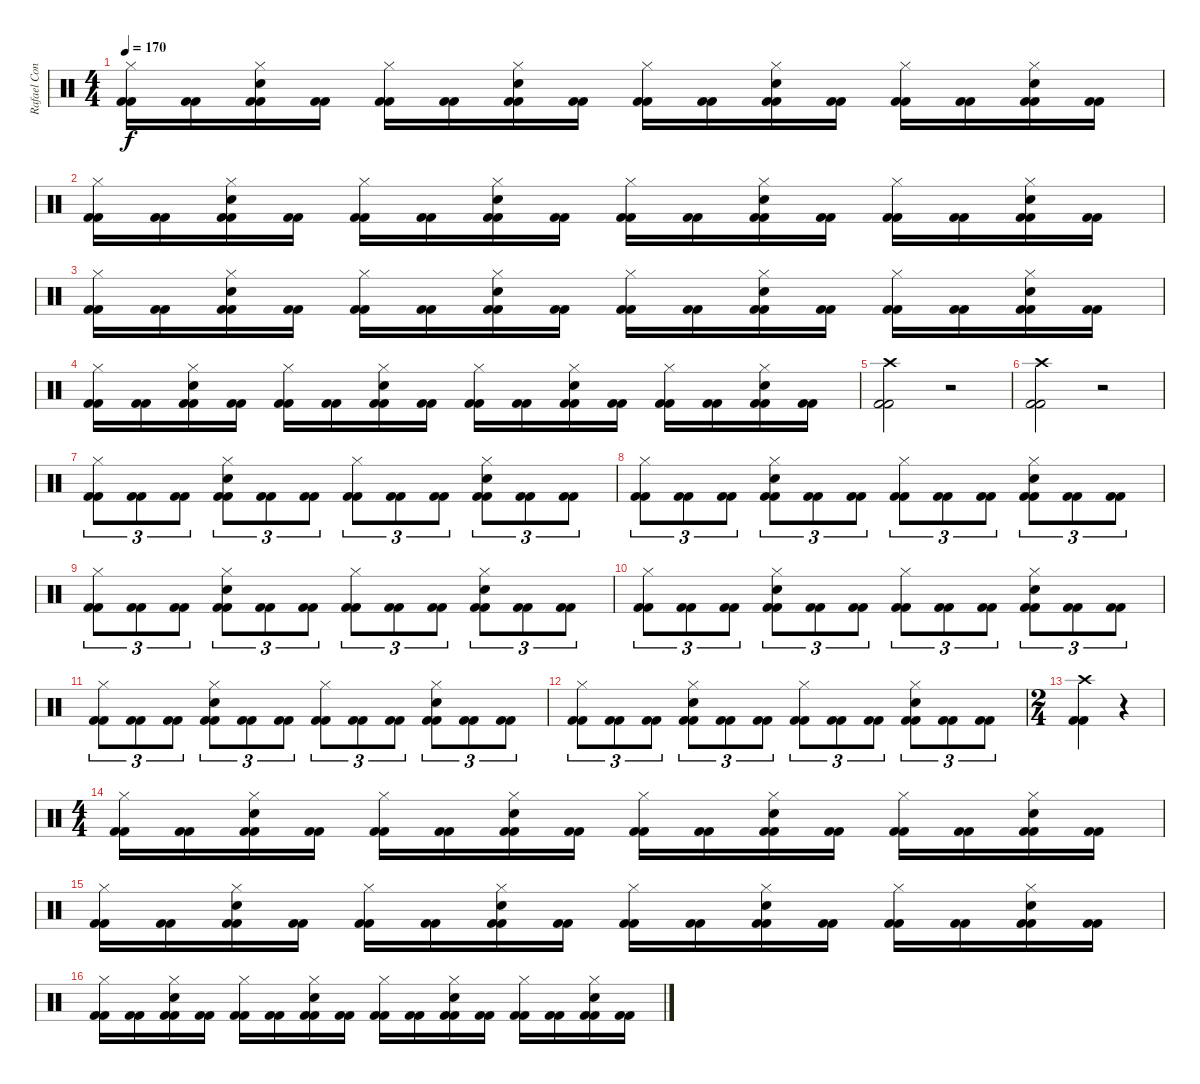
\track ("Rafael Confessori" "Rafael Con") {instrument percussion}
\staff {score}
\articulation defaults
\ts (4 4)
\tempo 170
\clef neutral
\ks c
("Hi-Hat (closed)" "Kick (hit) 2" "Kick (hit) 2").16{dy f} ("Kick (hit) 2" "Kick (hit) 2").16 ("Hi-Hat (closed)" "Kick (hit) 2" "Kick (hit) 2" "Snare (hit) 2").16 ("Kick (hit) 2" "Kick (hit) 2").16 ("Hi-Hat (closed)" "Kick (hit) 2" "Kick (hit) 2").16 ("Kick (hit) 2" "Kick (hit) 2").16 ("Hi-Hat (closed)" "Kick (hit) 2" "Kick (hit) 2" "Snare (hit) 2").16 ("Kick (hit) 2" "Kick (hit) 2").16 ("Hi-Hat (closed)" "Kick (hit) 2" "Kick (hit) 2").16 ("Kick (hit) 2" "Kick (hit) 2").16 ("Hi-Hat (closed)" "Kick (hit) 2" "Kick (hit) 2" "Snare (hit) 2").16 ("Kick (hit) 2" "Kick (hit) 2").16 ("Hi-Hat (closed)" "Kick (hit) 2" "Kick (hit) 2").16 ("Kick (hit) 2" "Kick (hit) 2").16 ("Hi-Hat (closed)" "Kick (hit) 2" "Kick (hit) 2" "Snare (hit) 2").16 ("Kick (hit) 2" "Kick (hit) 2").16 |
("Hi-Hat (closed)" "Kick (hit) 2" "Kick (hit) 2").16 ("Kick (hit) 2" "Kick (hit) 2").16 ("Hi-Hat (closed)" "Kick (hit) 2" "Kick (hit) 2" "Snare (hit) 2").16 ("Kick (hit) 2" "Kick (hit) 2").16 ("Hi-Hat (closed)" "Kick (hit) 2" "Kick (hit) 2").16 ("Kick (hit) 2" "Kick (hit) 2").16 ("Hi-Hat (closed)" "Kick (hit) 2" "Kick (hit) 2" "Snare (hit) 2").16 ("Kick (hit) 2" "Kick (hit) 2").16 ("Hi-Hat (closed)" "Kick (hit) 2" "Kick (hit) 2").16 ("Kick (hit) 2" "Kick (hit) 2").16 ("Hi-Hat (closed)" "Kick (hit) 2" "Kick (hit) 2" "Snare (hit) 2").16 ("Kick (hit) 2" "Kick (hit) 2").16 ("Hi-Hat (closed)" "Kick (hit) 2" "Kick (hit) 2").16 ("Kick (hit) 2" "Kick (hit) 2").16 ("Hi-Hat (closed)" "Kick (hit) 2" "Kick (hit) 2" "Snare (hit) 2").16 ("Kick (hit) 2" "Kick (hit) 2").16 |
("Hi-Hat (closed)" "Kick (hit) 2" "Kick (hit) 2").16 ("Kick (hit) 2" "Kick (hit) 2").16 ("Hi-Hat (closed)" "Kick (hit) 2" "Kick (hit) 2" "Snare (hit) 2").16 ("Kick (hit) 2" "Kick (hit) 2").16 ("Hi-Hat (closed)" "Kick (hit) 2" "Kick (hit) 2").16 ("Kick (hit) 2" "Kick (hit) 2").16 ("Hi-Hat (closed)" "Kick (hit) 2" "Kick (hit) 2" "Snare (hit) 2").16 ("Kick (hit) 2" "Kick (hit) 2").16 ("Hi-Hat (closed)" "Kick (hit) 2" "Kick (hit) 2").16 ("Kick (hit) 2" "Kick (hit) 2").16 ("Hi-Hat (closed)" "Kick (hit) 2" "Kick (hit) 2" "Snare (hit) 2").16 ("Kick (hit) 2" "Kick (hit) 2").16 ("Hi-Hat (closed)" "Kick (hit) 2" "Kick (hit) 2").16 ("Kick (hit) 2" "Kick (hit) 2").16 ("Hi-Hat (closed)" "Kick (hit) 2" "Kick (hit) 2" "Snare (hit) 2").16 ("Kick (hit) 2" "Kick (hit) 2").16 |
("Hi-Hat (closed)" "Kick (hit) 2" "Kick (hit) 2").16 ("Kick (hit) 2" "Kick (hit) 2").16 ("Hi-Hat (closed)" "Kick (hit) 2" "Kick (hit) 2" "Snare (hit) 2").16 ("Kick (hit) 2" "Kick (hit) 2").16 ("Hi-Hat (closed)" "Kick (hit) 2" "Kick (hit) 2").16 ("Kick (hit) 2" "Kick (hit) 2").16 ("Hi-Hat (closed)" "Kick (hit) 2" "Kick (hit) 2" "Snare (hit) 2").16 ("Kick (hit) 2" "Kick (hit) 2").16 ("Hi-Hat (closed)" "Kick (hit) 2" "Kick (hit) 2").16 ("Kick (hit) 2" "Kick (hit) 2").16 ("Hi-Hat (closed)" "Kick (hit) 2" "Kick (hit) 2" "Snare (hit) 2").16 ("Kick (hit) 2" "Kick (hit) 2").16 ("Hi-Hat (closed)" "Kick (hit) 2" "Kick (hit) 2").16 ("Kick (hit) 2" "Kick (hit) 2").16 ("Hi-Hat (closed)" "Kick (hit) 2" "Kick (hit) 2" "Snare (hit) 2").16 ("Kick (hit) 2" "Kick (hit) 2").16 |
("Crash high (hit)" "Kick (hit) 2" "Kick (hit) 2").2 r.2 |
("Crash high (hit)" "Kick (hit) 2" "Kick (hit) 2").2 r.2 |
("Hi-Hat (closed)" "Kick (hit) 2" "Kick (hit) 2").8{tu (3 2)} ("Kick (hit) 2" "Kick (hit) 2").8{tu (3 2)} ("Kick (hit) 2" "Kick (hit) 2").8{tu (3 2)} ("Hi-Hat (closed)" "Kick (hit) 2" "Kick (hit) 2" "Snare (hit) 2").8{tu (3 2)} ("Kick (hit) 2" "Kick (hit) 2").8{tu (3 2)} ("Kick (hit) 2" "Kick (hit) 2").8{tu (3 2)} ("Hi-Hat (closed)" "Kick (hit) 2" "Kick (hit) 2").8{tu (3 2)} ("Kick (hit) 2" "Kick (hit) 2").8{tu (3 2)} ("Kick (hit) 2" "Kick (hit) 2").8{tu (3 2)} ("Hi-Hat (closed)" "Kick (hit) 2" "Kick (hit) 2" "Snare (hit) 2").8{tu (3 2)} ("Kick (hit) 2" "Kick (hit) 2").8{tu (3 2)} ("Kick (hit) 2" "Kick (hit) 2").8{tu (3 2)} |
("Hi-Hat (closed)" "Kick (hit) 2" "Kick (hit) 2").8{tu (3 2)} ("Kick (hit) 2" "Kick (hit) 2").8{tu (3 2)} ("Kick (hit) 2" "Kick (hit) 2").8{tu (3 2)} ("Hi-Hat (closed)" "Kick (hit) 2" "Kick (hit) 2" "Snare (hit) 2").8{tu (3 2)} ("Kick (hit) 2" "Kick (hit) 2").8{tu (3 2)} ("Kick (hit) 2" "Kick (hit) 2").8{tu (3 2)} ("Hi-Hat (closed)" "Kick (hit) 2" "Kick (hit) 2").8{tu (3 2)} ("Kick (hit) 2" "Kick (hit) 2").8{tu (3 2)} ("Kick (hit) 2" "Kick (hit) 2").8{tu (3 2)} ("Hi-Hat (closed)" "Kick (hit) 2" "Kick (hit) 2" "Snare (hit) 2").8{tu (3 2)} ("Kick (hit) 2" "Kick (hit) 2").8{tu (3 2)} ("Kick (hit) 2" "Kick (hit) 2").8{tu (3 2)} |
("Hi-Hat (closed)" "Kick (hit) 2" "Kick (hit) 2").8{tu (3 2)} ("Kick (hit) 2" "Kick (hit) 2").8{tu (3 2)} ("Kick (hit) 2" "Kick (hit) 2").8{tu (3 2)} ("Hi-Hat (closed)" "Kick (hit) 2" "Kick (hit) 2" "Snare (hit) 2").8{tu (3 2)} ("Kick (hit) 2" "Kick (hit) 2").8{tu (3 2)} ("Kick (hit) 2" "Kick (hit) 2").8{tu (3 2)} ("Hi-Hat (closed)" "Kick (hit) 2" "Kick (hit) 2").8{tu (3 2)} ("Kick (hit) 2" "Kick (hit) 2").8{tu (3 2)} ("Kick (hit) 2" "Kick (hit) 2").8{tu (3 2)} ("Hi-Hat (closed)" "Kick (hit) 2" "Kick (hit) 2" "Snare (hit) 2").8{tu (3 2)} ("Kick (hit) 2" "Kick (hit) 2").8{tu (3 2)} ("Kick (hit) 2" "Kick (hit) 2").8{tu (3 2)} |
("Hi-Hat (closed)" "Kick (hit) 2" "Kick (hit) 2").8{tu (3 2)} ("Kick (hit) 2" "Kick (hit) 2").8{tu (3 2)} ("Kick (hit) 2" "Kick (hit) 2").8{tu (3 2)} ("Hi-Hat (closed)" "Kick (hit) 2" "Kick (hit) 2" "Snare (hit) 2").8{tu (3 2)} ("Kick (hit) 2" "Kick (hit) 2").8{tu (3 2)} ("Kick (hit) 2" "Kick (hit) 2").8{tu (3 2)} ("Hi-Hat (closed)" "Kick (hit) 2" "Kick (hit) 2").8{tu (3 2)} ("Kick (hit) 2" "Kick (hit) 2").8{tu (3 2)} ("Kick (hit) 2" "Kick (hit) 2").8{tu (3 2)} ("Hi-Hat (closed)" "Kick (hit) 2" "Kick (hit) 2" "Snare (hit) 2").8{tu (3 2)} ("Kick (hit) 2" "Kick (hit) 2").8{tu (3 2)} ("Kick (hit) 2" "Kick (hit) 2").8{tu (3 2)} |
("Hi-Hat (closed)" "Kick (hit) 2" "Kick (hit) 2").8{tu (3 2)} ("Kick (hit) 2" "Kick (hit) 2").8{tu (3 2)} ("Kick (hit) 2" "Kick (hit) 2").8{tu (3 2)} ("Hi-Hat (closed)" "Kick (hit) 2" "Kick (hit) 2" "Snare (hit) 2").8{tu (3 2)} ("Kick (hit) 2" "Kick (hit) 2").8{tu (3 2)} ("Kick (hit) 2" "Kick (hit) 2").8{tu (3 2)} ("Hi-Hat (closed)" "Kick (hit) 2" "Kick (hit) 2").8{tu (3 2)} ("Kick (hit) 2" "Kick (hit) 2").8{tu (3 2)} ("Kick (hit) 2" "Kick (hit) 2").8{tu (3 2)} ("Hi-Hat (closed)" "Kick (hit) 2" "Kick (hit) 2" "Snare (hit) 2").8{tu (3 2)} ("Kick (hit) 2" "Kick (hit) 2").8{tu (3 2)} ("Kick (hit) 2" "Kick (hit) 2").8{tu (3 2)} |
("Hi-Hat (closed)" "Kick (hit) 2" "Kick (hit) 2").8{tu (3 2)} ("Kick (hit) 2" "Kick (hit) 2").8{tu (3 2)} ("Kick (hit) 2" "Kick (hit) 2").8{tu (3 2)} ("Hi-Hat (closed)" "Kick (hit) 2" "Kick (hit) 2" "Snare (hit) 2").8{tu (3 2)} ("Kick (hit) 2" "Kick (hit) 2").8{tu (3 2)} ("Kick (hit) 2" "Kick (hit) 2").8{tu (3 2)} ("Hi-Hat (closed)" "Kick (hit) 2" "Kick (hit) 2").8{tu (3 2)} ("Kick (hit) 2" "Kick (hit) 2").8{tu (3 2)} ("Kick (hit) 2" "Kick (hit) 2").8{tu (3 2)} ("Hi-Hat (closed)" "Kick (hit) 2" "Kick (hit) 2" "Snare (hit) 2").8{tu (3 2)} ("Kick (hit) 2" "Kick (hit) 2").8{tu (3 2)} ("Kick (hit) 2" "Kick (hit) 2").8{tu (3 2)} |
\ts (2 4)
("Crash high (hit)" "Kick (hit) 2" "Kick (hit) 2").4 r.4 |
\ts (4 4)
("Hi-Hat (closed)" "Kick (hit) 2" "Kick (hit) 2").16 ("Kick (hit) 2" "Kick (hit) 2").16 ("Hi-Hat (closed)" "Kick (hit) 2" "Kick (hit) 2" "Snare (hit) 2").16 ("Kick (hit) 2" "Kick (hit) 2").16 ("Hi-Hat (closed)" "Kick (hit) 2" "Kick (hit) 2").16 ("Kick (hit) 2" "Kick (hit) 2").16 ("Hi-Hat (closed)" "Kick (hit) 2" "Kick (hit) 2" "Snare (hit) 2").16 ("Kick (hit) 2" "Kick (hit) 2").16 ("Hi-Hat (closed)" "Kick (hit) 2" "Kick (hit) 2").16 ("Kick (hit) 2" "Kick (hit) 2").16 ("Hi-Hat (closed)" "Kick (hit) 2" "Kick (hit) 2" "Snare (hit) 2").16 ("Kick (hit) 2" "Kick (hit) 2").16 ("Hi-Hat (closed)" "Kick (hit) 2" "Kick (hit) 2").16 ("Kick (hit) 2" "Kick (hit) 2").16 ("Hi-Hat (closed)" "Kick (hit) 2" "Kick (hit) 2" "Snare (hit) 2").16 ("Kick (hit) 2" "Kick (hit) 2").16 |
("Hi-Hat (closed)" "Kick (hit) 2" "Kick (hit) 2").16 ("Kick (hit) 2" "Kick (hit) 2").16 ("Hi-Hat (closed)" "Kick (hit) 2" "Kick (hit) 2" "Snare (hit) 2").16 ("Kick (hit) 2" "Kick (hit) 2").16 ("Hi-Hat (closed)" "Kick (hit) 2" "Kick (hit) 2").16 ("Kick (hit) 2" "Kick (hit) 2").16 ("Hi-Hat (closed)" "Kick (hit) 2" "Kick (hit) 2" "Snare (hit) 2").16 ("Kick (hit) 2" "Kick (hit) 2").16 ("Hi-Hat (closed)" "Kick (hit) 2" "Kick (hit) 2").16 ("Kick (hit) 2" "Kick (hit) 2").16 ("Hi-Hat (closed)" "Kick (hit) 2" "Kick (hit) 2" "Snare (hit) 2").16 ("Kick (hit) 2" "Kick (hit) 2").16 ("Hi-Hat (closed)" "Kick (hit) 2" "Kick (hit) 2").16 ("Kick (hit) 2" "Kick (hit) 2").16 ("Hi-Hat (closed)" "Kick (hit) 2" "Kick (hit) 2" "Snare (hit) 2").16 ("Kick (hit) 2" "Kick (hit) 2").16 |
("Hi-Hat (closed)" "Kick (hit) 2" "Kick (hit) 2").16 ("Kick (hit) 2" "Kick (hit) 2").16 ("Hi-Hat (closed)" "Kick (hit) 2" "Kick (hit) 2" "Snare (hit) 2").16 ("Kick (hit) 2" "Kick (hit) 2").16 ("Hi-Hat (closed)" "Kick (hit) 2" "Kick (hit) 2").16 ("Kick (hit) 2" "Kick (hit) 2").16 ("Hi-Hat (closed)" "Kick (hit) 2" "Kick (hit) 2" "Snare (hit) 2").16 ("Kick (hit) 2" "Kick (hit) 2").16 ("Hi-Hat (closed)" "Kick (hit) 2" "Kick (hit) 2").16 ("Kick (hit) 2" "Kick (hit) 2").16 ("Hi-Hat (closed)" "Kick (hit) 2" "Kick (hit) 2" "Snare (hit) 2").16 ("Kick (hit) 2" "Kick (hit) 2").16 ("Hi-Hat (closed)" "Kick (hit) 2" "Kick (hit) 2").16 ("Kick (hit) 2" "Kick (hit) 2").16 ("Hi-Hat (closed)" "Kick (hit) 2" "Kick (hit) 2" "Snare (hit) 2").16 ("Kick (hit) 2" "Kick (hit) 2").16
